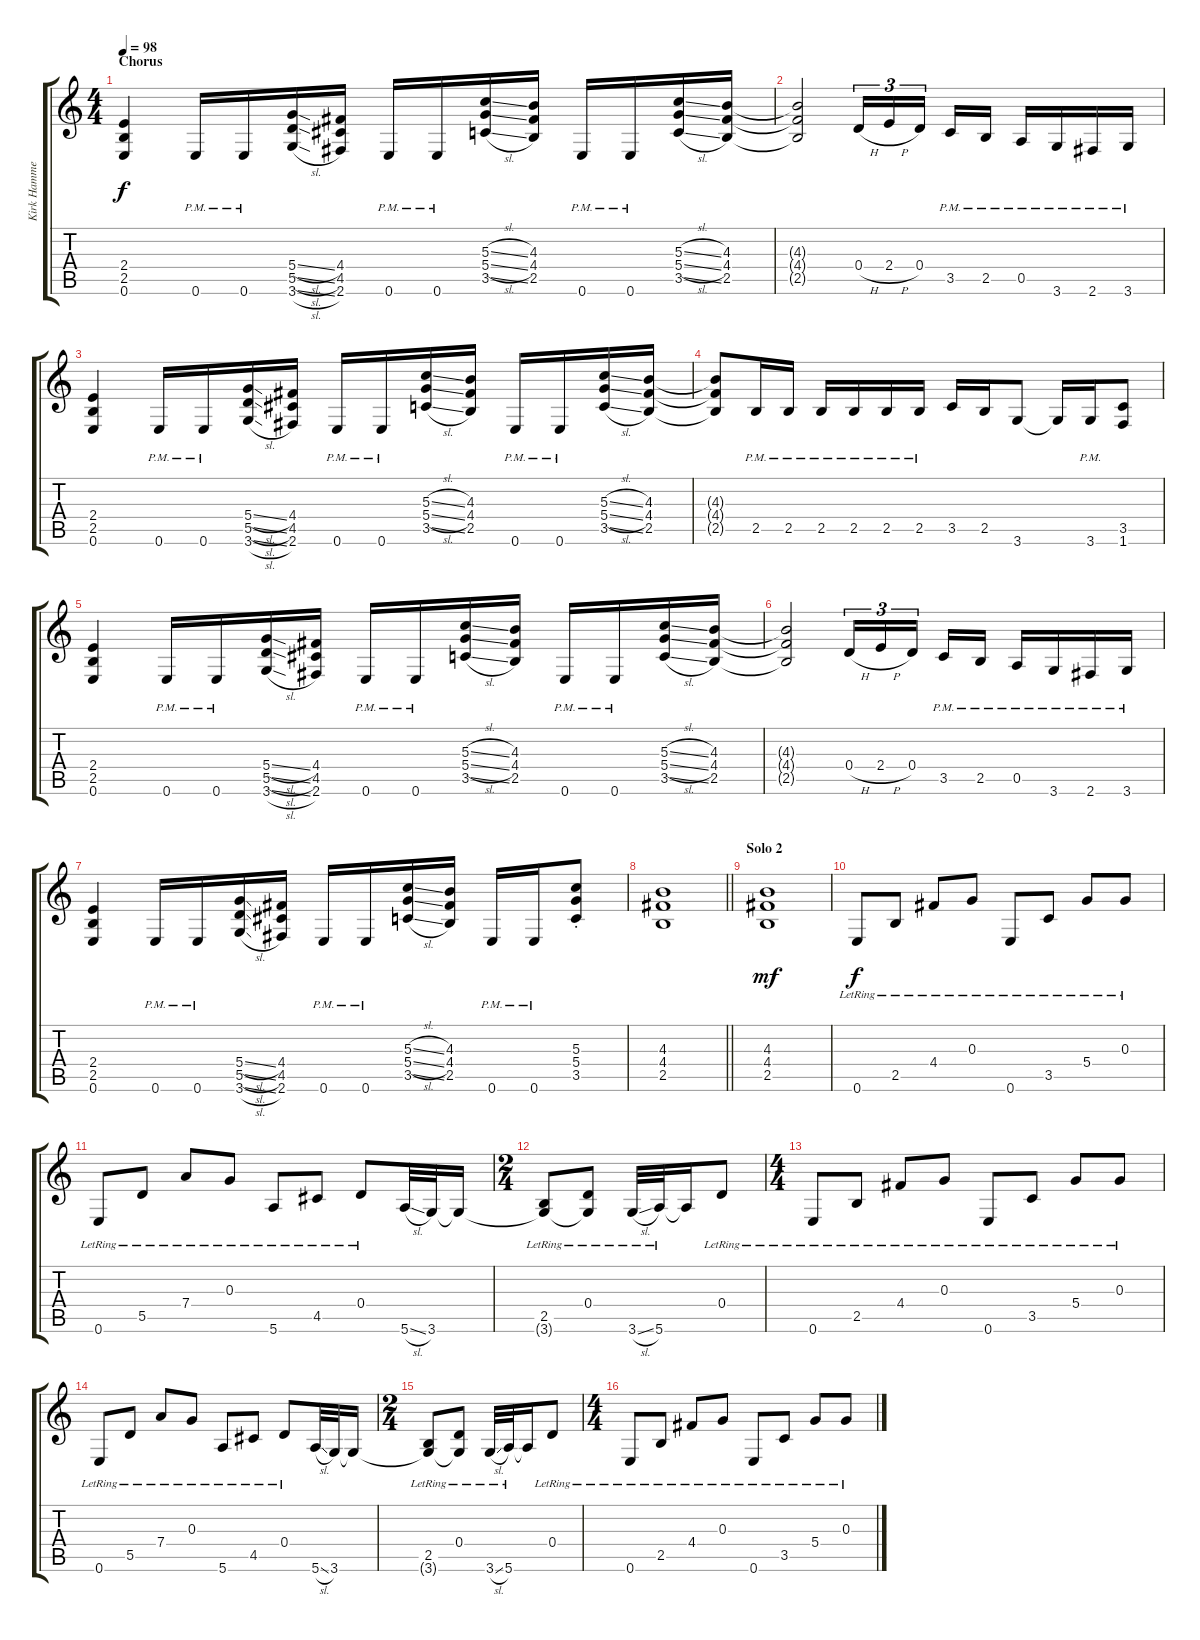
\track ("Kirk Hammet" "Kirk Hamme") {instrument electricguitarclean}
\staff {score tabs}
\tuning (E4 B3 G3 D3 A2 E2) {hide}
\ts (4 4)
\section ("" "Chorus")
\tempo 98
\clef g2
\ks c
(2.4 2.5 0.6).4{dy f} 0.6{pm}.16 0.6{pm}.16 (5.4{sl} 5.5{sl} 3.6{sl}).16 (4.4 4.5 2.6).16 0.6{pm}.16 0.6{pm}.16 (5.3{sl} 5.4{sl} 3.5{sl}).16 (4.3 4.4 2.5).16 0.6{pm}.16 0.6{pm}.16 (5.3{sl} 5.4{sl} 3.5{sl}).16 (4.3 4.4 2.5).16 |
(4.3{t} 4.4{t} 2.5{t}).2 0.4{h}.16{tu (3 2)} 2.4{h}.16{tu (3 2)} 0.4.16{tu (3 2) beam splitsecondary} 3.5{pm}.16 2.5{pm}.16 0.5{pm}.16 3.6{pm}.16 2.6{pm}.16 3.6{pm}.16 |
(2.4 2.5 0.6).4 0.6{pm}.16 0.6{pm}.16 (5.4{sl} 5.5{sl} 3.6{sl}).16 (4.4 4.5 2.6).16 0.6{pm}.16 0.6{pm}.16 (5.3{sl} 5.4{sl} 3.5{sl}).16 (4.3 4.4 2.5).16 0.6{pm}.16 0.6{pm}.16 (5.3{sl} 5.4{sl} 3.5{sl}).16 (4.3 4.4 2.5).16 |
(4.3{t} 4.4{t} 2.5{t}).8 2.5{pm}.16 2.5{pm}.16 2.5{pm}.16 2.5{pm}.16 2.5{pm}.16 2.5{pm}.16 3.5.16 2.5.16 3.6.8 3.6{t}.16 3.6{pm}.16 (3.5 1.6).8 |
(2.4 2.5 0.6).4 0.6{pm}.16 0.6{pm}.16 (5.4{sl} 5.5{sl} 3.6{sl}).16 (4.4 4.5 2.6).16 0.6{pm}.16 0.6{pm}.16 (5.3{sl} 5.4{sl} 3.5{sl}).16 (4.3 4.4 2.5).16 0.6{pm}.16 0.6{pm}.16 (5.3{sl} 5.4{sl} 3.5{sl}).16 (4.3 4.4 2.5).16 |
(4.3{t} 4.4{t} 2.5{t}).2 0.4{h}.16{tu (3 2)} 2.4{h}.16{tu (3 2)} 0.4.16{tu (3 2) beam splitsecondary} 3.5{pm}.16 2.5{pm}.16 0.5{pm}.16 3.6{pm}.16 2.6{pm}.16 3.6{pm}.16 |
(2.4 2.5 0.6).4 0.6{pm}.16 0.6{pm}.16 (5.4{sl} 5.5{sl} 3.6{sl}).16 (4.4 4.5 2.6).16 0.6{pm}.16 0.6{pm}.16 (5.3{sl} 5.4{sl} 3.5{sl}).16 (4.3 4.4 2.5).16 0.6{pm}.16 0.6{pm}.16 (5.3{st} 5.4{st} 3.5{st}).8 |
\barLineRight lightlight
(4.3 4.4 2.5).1 |
\section ("" "Solo 2")
(4.3 4.4 2.5).1{dy mf} |
0.6{lr}.8{dy f instrument electricguitarclean} 2.5{lr}.8 4.4{lr}.8 0.3{lr}.8 0.6{lr}.8 3.5{lr}.8 5.4{lr}.8 0.3{lr}.8 |
0.6{lr}.8 5.5{lr}.8 7.4{lr}.8 0.3{lr}.8 5.6{lr}.8 4.5{lr}.8 0.4{lr}.8 5.6{sl}.32 3.6.32 3.6{t}.16 |
\ts (2 4)
(2.5{lr} 3.6{t}).8 (0.4{lr} 3.6{t}).8 3.6{sl lr}.32 5.6{lr}.32 5.6{t}.16 0.4{lr}.8 |
\ts (4 4)
0.6{lr}.8 2.5{lr}.8 4.4{lr}.8 0.3{lr}.8 0.6{lr}.8 3.5{lr}.8 5.4{lr}.8 0.3{lr}.8 |
0.6{lr}.8 5.5{lr}.8 7.4{lr}.8 0.3{lr}.8 5.6{lr}.8 4.5{lr}.8 0.4{lr}.8 5.6{sl}.32 3.6.32 3.6{t}.16 |
\ts (2 4)
(2.5{lr} 3.6{t}).8 (0.4{lr} 3.6{t}).8 3.6{sl lr}.32 5.6{lr}.32 5.6{t}.16 0.4{lr}.8 |
\ts (4 4)
0.6{lr}.8 2.5{lr}.8 4.4{lr}.8 0.3{lr}.8 0.6{lr}.8 3.5{lr}.8 5.4{lr}.8 0.3{lr}.8
